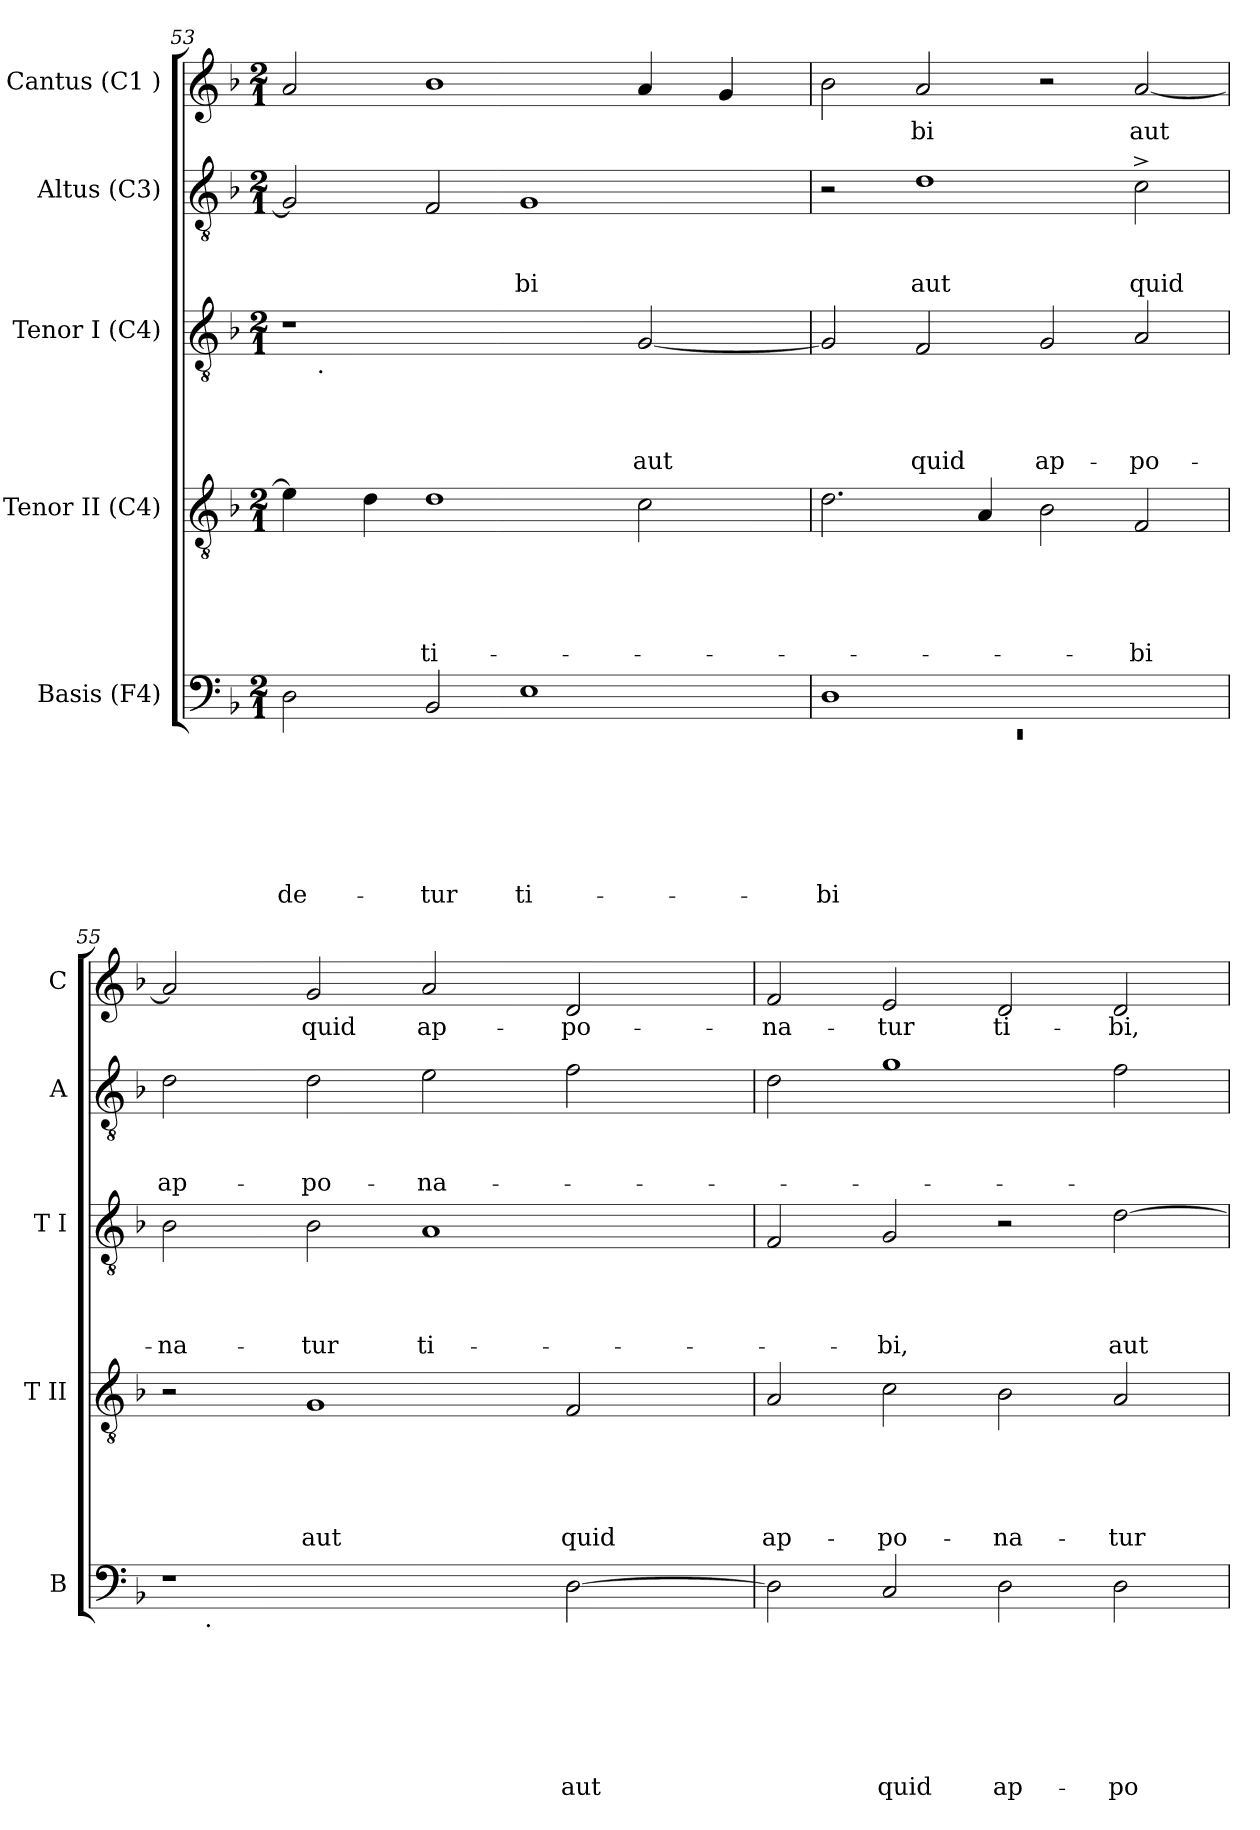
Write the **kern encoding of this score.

**kern	**text	**text	**text	**text	**text	**text	**text	**kern	**text	**text	**text	**text	**text	**kern	**text	**text	**text	**text	**kern	**text	**text	**text	**kern	**text
*part5	*part5	*part5	*part5	*part5	*part5	*part5	*part5	*part4	*part4	*part4	*part4	*part4	*part4	*part3	*part3	*part3	*part3	*part3	*part2	*part2	*part2	*part2	*part1	*part1
*staff5	*staff5	*staff5	*staff5	*staff5	*staff5	*staff5	*staff5	*staff4	*staff4	*staff4	*staff4	*staff4	*staff4	*staff3	*staff3	*staff3	*staff3	*staff3	*staff2	*staff2	*staff2	*staff2	*staff1	*staff1
*I"Basis (F4)	*	*	*	*	*	*	*	*I"Tenor II (C4)	*	*	*	*	*	*I"Tenor I (C4)	*	*	*	*	*I"Altus (C3)	*	*	*	*I"Cantus (C1 )	*
*I'B	*	*	*	*	*	*	*	*I'T II	*	*	*	*	*	*I'T I	*	*	*	*	*I'A	*	*	*	*I'C	*
*clefF4	*	*	*	*	*	*	*	*clefGv2	*	*	*	*	*	*clefGv2	*	*	*	*	*clefGv2	*	*	*	*clefG2	*
*k[b-]	*	*	*	*	*	*	*	*k[b-]	*	*	*	*	*	*k[b-]	*	*	*	*	*k[b-]	*	*	*	*k[b-]	*
*F:	*	*	*	*	*	*	*	*F:	*	*	*	*	*	*F:	*	*	*	*	*F:	*	*	*	*F:	*
*M2/1	*	*	*	*	*	*	*	*M2/1	*	*	*	*	*	*M2/1	*	*	*	*	*M2/1	*	*	*	*M2/1	*
=53	=53	=53	=53	=53	=53	=53	=53	=53	=53	=53	=53	=53	=53	=53	=53	=53	=53	=53	=53	=53	=53	=53	=53	=53
!	!	!	!	!	!	!	!LO:LY:b	!	!	!	!	!	!	!	!	!	!	!	!	!	!	!	!	!
*	*	*	*	*	*	*	*	*	*	*	*	*	*	*^	*	*	*	*	*	*	*	*	*	*
2D\	.	.	.	.	.	.	de-	4e-\]	.	.	.	.	.	1r	16.ryy	.	.	.	.	2G/]	.	.	.	2a/	.
!	!	!	!	!	!	!	!	!	!	!	!	!	!	!	!LO:TX:b:t=.	!	!	!	!	!	!	!	!	!	!
.	.	.	.	.	.	.	.	.	.	.	.	.	.	.	1ryy	.	.	.	.	.	.	.	.	.	.
.	.	.	.	.	.	.	.	4d\	.	.	.	.	.	.	.	.	.	.	.	.	.	.	.	.	.
!	!	!	!	!	!	!	!LO:LY:b	!	!	!	!	!	!LO:LY:b	!	!	!	!	!	!	!	!	!	!	!	!
2BB-/	.	.	.	.	.	.	-tur	1d	.	.	.	.	ti-	.	.	.	.	.	.	2F/	.	.	.	1b-	.
!	!	!	!	!	!	!	!LO:LY:b	!	!	!	!	!	!	!	!	!	!	!	!	!	!	!	!LO:LY:b	!	!
1E	.	.	.	.	.	.	ti-	.	.	.	.	.	.	2ryy	.	.	.	.	.	1G	.	.	-bi	.	.
.	.	.	.	.	.	.	.	.	.	.	.	.	.	.	2ryy	.	.	.	.	.	.	.	.	.	.
!	!	!	!	!	!	!	!	!	!	!	!	!	!	!	!	!	!	!	!LO:LY:b	!	!	!	!	!	!
.	.	.	.	.	.	.	.	2c\	.	.	.	.	.	[<2G/	.	.	.	.	aut	.	.	.	.	4a/	.
.	.	.	.	.	.	.	.	.	.	.	.	.	.	.	4ryy	.	.	.	.	.	.	.	.	.	.
.	.	.	.	.	.	.	.	.	.	.	.	.	.	.	.	.	.	.	.	.	.	.	.	4g/	.
.	.	.	.	.	.	.	.	.	.	.	.	.	.	.	8ryy	.	.	.	.	.	.	.	.	.	.
.	.	.	.	.	.	.	.	.	.	.	.	.	.	.	32ryy	.	.	.	.	.	.	.	.	.	.
=54	=54	=54	=54	=54	=54	=54	=54	=54	=54	=54	=54	=54	=54	=54	=54	=54	=54	=54	=54	=54	=54	=54	=54	=54	=54
*^	*	*	*	*	*	*	*	*	*	*	*	*	*	*	*	*	*	*	*	*	*	*	*	*	*
!	!LO:N:vis=1	!	!	!	!	!	!	!LO:LY:b	!	!	!	!	!	!	!	!	!	!	!	!	!	!	!	!	!	!
*	*	*	*	*	*	*	*	*	*	*	*	*	*	*	*v	*v	*	*	*	*	*	*	*	*	*	*
1D	0rEE	.	.	.	.	.	.	-bi	2.d\	.	.	.	.	.	2G/]	.	.	.	.	2r	.	.	.	2b-\	.
!	!	!	!	!	!	!	!	!	!	!	!	!	!	!	!	!	!	!	!LO:LY:b	!	!	!	!LO:LY:b	!	!LO:LY:b
.	.	.	.	.	.	.	.	.	.	.	.	.	.	.	2F/	.	.	.	quid	1d	.	.	aut	2a/	-bi
.	.	.	.	.	.	.	.	.	4A/	.	.	.	.	.	.	.	.	.	.	.	.	.	.	.	.
!	!	!	!	!	!	!	!	!	!	!	!	!	!	!	!	!	!	!	!LO:LY:b	!	!	!	!	!	!
1ryy	.	.	.	.	.	.	.	.	2B-\	.	.	.	.	.	2G/	.	.	.	ap-	.	.	.	.	2r	.
!	!	!	!	!	!	!	!	!	!	!	!	!	!	!LO:LY:b	!	!	!	!	!LO:LY:b	!	!	!	!LO:LY:b	!	!LO:LY:b
.	.	.	.	.	.	.	.	.	2F/	.	.	.	.	-bi	2A/	.	.	.	-po-	2c^>\	.	.	quid	[<2a/	aut
=55	=55	=55	=55	=55	=55	=55	=55	=55	=55	=55	=55	=55	=55	=55	=55	=55	=55	=55	=55	=55	=55	=55	=55	=55	=55
!	!	!	!	!	!	!	!	!	!	!	!	!	!	!	!	!	!	!	!LO:LY:b	!	!	!	!LO:LY:b	!	!
1r	16.ryy	.	.	.	.	.	.	.	2r	.	.	.	.	.	2B-\	.	.	.	-na-	2d\	.	.	ap-	2a/]	.
!	!LO:TX:b:t=.	!	!	!	!	!	!	!	!	!	!	!	!	!	!	!	!	!	!	!	!	!	!	!	!
.	1ryy	.	.	.	.	.	.	.	.	.	.	.	.	.	.	.	.	.	.	.	.	.	.	.	.
!	!	!	!	!	!	!	!	!	!	!	!	!	!	!LO:LY:b	!	!	!	!	!LO:LY:b	!	!	!	!LO:LY:b	!	!LO:LY:b
.	.	.	.	.	.	.	.	.	1G	.	.	.	.	aut	2B-\	.	.	.	-tur	2d\	.	.	-po-	2g/	quid
!	!	!	!	!	!	!	!	!	!	!	!	!	!	!	!	!	!	!	!LO:LY:b	!	!	!	!LO:LY:b	!	!LO:LY:b
2ryy	.	.	.	.	.	.	.	.	.	.	.	.	.	.	1A	.	.	.	ti-	2e\	.	.	-na-	2a/	ap-
.	2ryy	.	.	.	.	.	.	.	.	.	.	.	.	.	.	.	.	.	.	.	.	.	.	.	.
!	!	!	!	!	!	!	!	!LO:LY:b	!	!	!	!	!	!LO:LY:b	!	!	!	!	!	!	!	!	!	!	!LO:LY:b
[<2D\	.	.	.	.	.	.	.	aut	2F/	.	.	.	.	quid	.	.	.	.	.	2f\	.	.	.	2d/	-po-
.	4ryy	.	.	.	.	.	.	.	.	.	.	.	.	.	.	.	.	.	.	.	.	.	.	.	.
.	8ryy	.	.	.	.	.	.	.	.	.	.	.	.	.	.	.	.	.	.	.	.	.	.	.	.
.	32ryy	.	.	.	.	.	.	.	.	.	.	.	.	.	.	.	.	.	.	.	.	.	.	.	.
!!LO:LB:g=z
=56	=56	=56	=56	=56	=56	=56	=56	=56	=56	=56	=56	=56	=56	=56	=56	=56	=56	=56	=56	=56	=56	=56	=56	=56	=56
!	!	!	!	!	!	!	!	!	!	!	!	!	!	!LO:LY:b	!	!	!	!	!	!	!	!	!	!	!LO:LY:b
*v	*v	*	*	*	*	*	*	*	*	*	*	*	*	*	*	*	*	*	*	*	*	*	*	*	*
2D\]	.	.	.	.	.	.	.	2A/	.	.	.	.	ap-	2F/	.	.	.	.	2d\	.	.	.	2f/	-na-
!	!	!	!	!	!	!	!LO:LY:b	!	!	!	!	!	!LO:LY:b	!	!	!	!	!LO:LY:b	!	!	!	!	!	!LO:LY:b
2C/	.	.	.	.	.	.	quid	2c\	.	.	.	.	-po-	2G/	.	.	.	-bi,	1g	.	.	.	2e/	-tur
!	!	!	!	!	!	!	!LO:LY:b	!	!	!	!	!	!LO:LY:b	!	!	!	!	!	!	!	!	!	!	!LO:LY:b
2D\	.	.	.	.	.	.	ap-	2B-\	.	.	.	.	-na-	2r	.	.	.	.	.	.	.	.	2d/	ti-
!	!	!	!	!	!	!	!LO:LY:b	!	!	!	!	!	!LO:LY:b	!	!	!	!	!LO:LY:b	!	!	!	!	!	!LO:LY:b
2D\	.	.	.	.	.	.	-po-	2A/	.	.	.	.	-tur	[>2d\	.	.	.	aut	2f\	.	.	.	2d/	-bi,
=	=	=	=	=	=	=	=	=	=	=	=	=	=	=	=	=	=	=	=	=	=	=	=	=
*-	*-	*-	*-	*-	*-	*-	*-	*-	*-	*-	*-	*-	*-	*-	*-	*-	*-	*-	*-	*-	*-	*-	*-	*-
